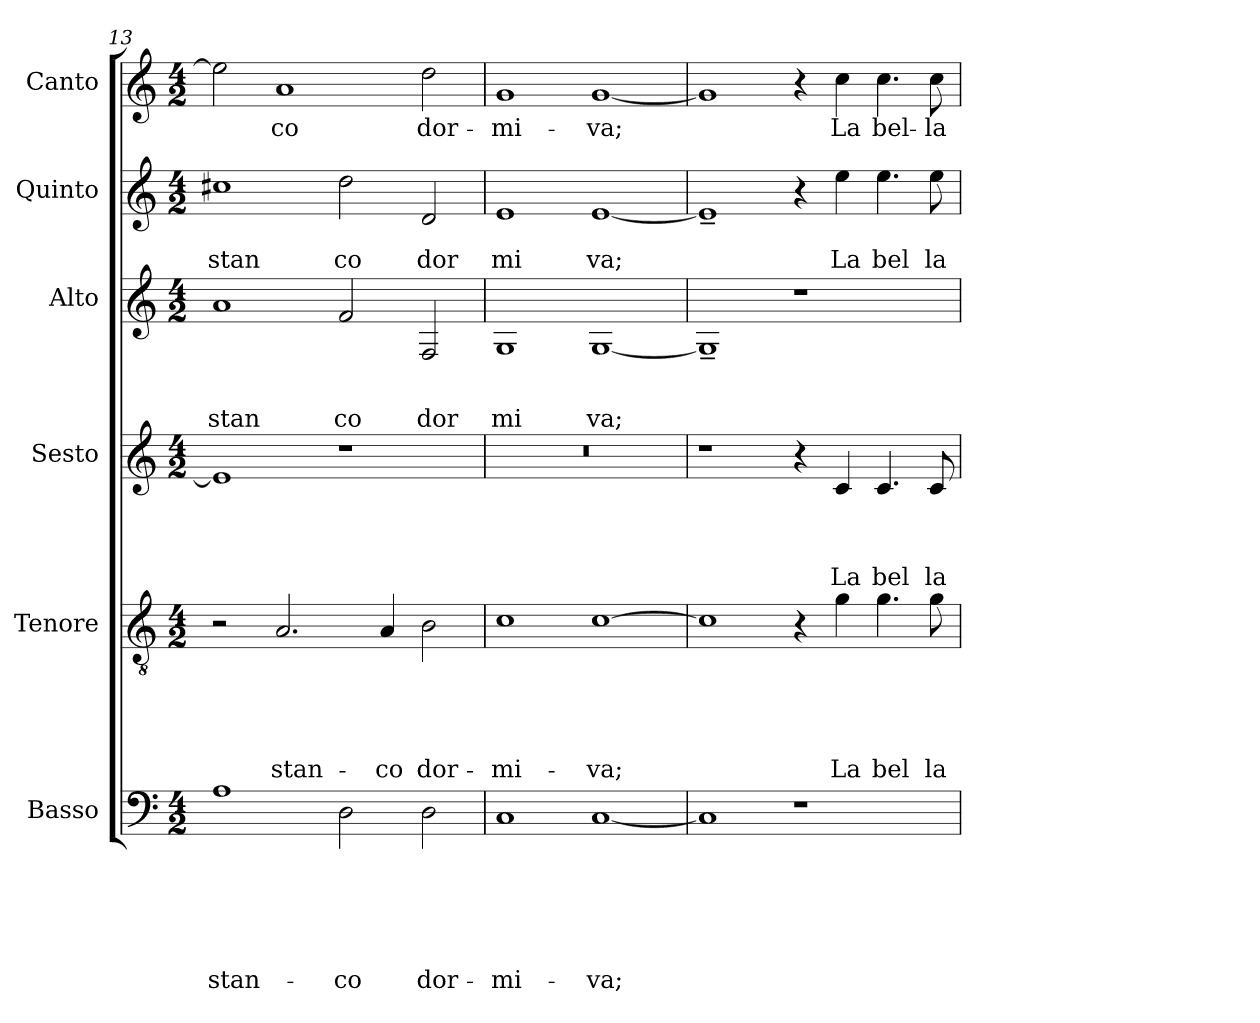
**kern	**text	**text	**text	**text	**text	**text	**kern	**text	**text	**text	**text	**text	**kern	**text	**text	**text	**text	**kern	**text	**text	**text	**kern	**text	**text	**kern	**text
*part6	*part6	*part6	*part6	*part6	*part6	*part6	*part5	*part5	*part5	*part5	*part5	*part5	*part4	*part4	*part4	*part4	*part4	*part3	*part3	*part3	*part3	*part2	*part2	*part2	*part1	*part1
*staff6	*staff6	*staff6	*staff6	*staff6	*staff6	*staff6	*staff5	*staff5	*staff5	*staff5	*staff5	*staff5	*staff4	*staff4	*staff4	*staff4	*staff4	*staff3	*staff3	*staff3	*staff3	*staff2	*staff2	*staff2	*staff1	*staff1
*I"Basso	*	*	*	*	*	*	*I"Tenore	*	*	*	*	*	*I"Sesto	*	*	*	*	*I"Alto	*	*	*	*I"Quinto	*	*	*I"Canto	*
*I'Basso	*	*	*	*	*	*	*I'Tenore	*	*	*	*	*	*I'Sesto	*	*	*	*	*I'Alto	*	*	*	*I'Quinto	*	*	*I'Canto	*
*clefF4	*	*	*	*	*	*	*clefGv2	*	*	*	*	*	*clefG2	*	*	*	*	*clefG2	*	*	*	*clefG2	*	*	*clefG2	*
*k[]	*	*	*	*	*	*	*k[]	*	*	*	*	*	*k[]	*	*	*	*	*k[]	*	*	*	*k[]	*	*	*k[]	*
*C:	*	*	*	*	*	*	*C:	*	*	*	*	*	*C:	*	*	*	*	*C:	*	*	*	*C:	*	*	*C:	*
*M4/2	*	*	*	*	*	*	*M4/2	*	*	*	*	*	*M4/2	*	*	*	*	*M4/2	*	*	*	*M4/2	*	*	*M4/2	*
=13	=13	=13	=13	=13	=13	=13	=13	=13	=13	=13	=13	=13	=13	=13	=13	=13	=13	=13	=13	=13	=13	=13	=13	=13	=13	=13
!	!	!	!	!	!	!LO:LY:b	!	!	!	!	!	!	!	!	!	!	!	!	!	!	!LO:LY:b	!	!	!LO:LY:b	!	!
1A	.	.	.	.	.	stan-	2r	.	.	.	.	.	1e]	.	.	.	.	1a	.	.	stan	1cc#X	.	stan	2ee\]	.
!	!	!	!	!	!	!	!	!	!	!	!	!LO:LY:b	!	!	!	!	!	!	!	!	!	!	!	!	!	!LO:LY:b
.	.	.	.	.	.	.	2.A/	.	.	.	.	stan-	.	.	.	.	.	.	.	.	.	.	.	.	1a	-co
!	!	!	!	!	!	!LO:LY:b	!	!	!	!	!	!	!	!	!	!	!	!	!	!	!LO:LY:b	!	!	!LO:LY:b	!	!
2D\	.	.	.	.	.	-co	.	.	.	.	.	.	1r	.	.	.	.	2f/	.	.	co	2dd\	.	co	.	.
!	!	!	!	!	!	!	!	!	!	!	!	!LO:LY:b	!	!	!	!	!	!	!	!	!	!	!	!	!	!
.	.	.	.	.	.	.	4A/	.	.	.	.	-co	.	.	.	.	.	.	.	.	.	.	.	.	.	.
!	!	!	!	!	!	!LO:LY:b	!	!	!	!	!	!LO:LY:b	!	!	!	!	!	!	!	!	!LO:LY:b	!	!	!LO:LY:b	!	!LO:LY:b
2D\	.	.	.	.	.	dor-	2B\	.	.	.	.	dor-	.	.	.	.	.	2F/	.	.	dor	2d/	.	dor	2dd\	dor-
=14	=14	=14	=14	=14	=14	=14	=14	=14	=14	=14	=14	=14	=14	=14	=14	=14	=14	=14	=14	=14	=14	=14	=14	=14	=14	=14
!	!	!	!	!	!	!LO:LY:b	!	!	!	!	!	!LO:LY:b	!	!	!	!	!	!	!	!	!LO:LY:b	!	!	!LO:LY:b	!	!LO:LY:b
1C	.	.	.	.	.	-mi-	1c	.	.	.	.	-mi-	0r	.	.	.	.	1G	.	.	mi	1e	.	mi	1g	-mi-
!	!	!	!	!	!	!LO:LY:b	!	!	!	!	!	!LO:LY:b	!	!	!	!	!	!	!	!	!LO:LY:b	!	!	!LO:LY:b	!	!LO:LY:b
[<1C	.	.	.	.	.	-va;	[<1c	.	.	.	.	-va;	.	.	.	.	.	[<1G	.	.	va;	[<1e	.	va;	[<1g	-va;
!!LO:LB:g=z
=15	=15	=15	=15	=15	=15	=15	=15	=15	=15	=15	=15	=15	=15	=15	=15	=15	=15	=15	=15	=15	=15	=15	=15	=15	=15	=15
1C]	.	.	.	.	.	.	1c]	.	.	.	.	.	1r	.	.	.	.	1G~<]	.	.	.	1e~<]	.	.	1g]	.
1r	.	.	.	.	.	.	4r	.	.	.	.	.	4r	.	.	.	.	1r	.	.	.	4r	.	.	4r	.
!	!	!	!	!	!	!	!	!	!	!	!	!LO:LY:b	!	!	!	!	!LO:LY:b	!	!	!	!	!	!	!LO:LY:b	!	!LO:LY:b
.	.	.	.	.	.	.	4g\	.	.	.	.	La	4c/	.	.	.	La	.	.	.	.	4ee\	.	La	4cc\	La
!	!	!	!	!	!	!	!	!	!	!	!	!LO:LY:b	!	!	!	!	!LO:LY:b	!	!	!	!	!	!	!LO:LY:b	!	!LO:LY:b
.	.	.	.	.	.	.	4.g\	.	.	.	.	bel	4.c/	.	.	.	bel	.	.	.	.	4.ee\	.	bel	4.cc\	bel-
!	!	!	!	!	!	!	!	!	!	!	!	!LO:LY:b	!	!	!	!	!LO:LY:b	!	!	!	!	!	!	!LO:LY:b	!	!LO:LY:b
.	.	.	.	.	.	.	8g\	.	.	.	.	la	8c/	.	.	.	la	.	.	.	.	8ee\	.	la	8cc\	-la
=	=	=	=	=	=	=	=	=	=	=	=	=	=	=	=	=	=	=	=	=	=	=	=	=	=	=
*-	*-	*-	*-	*-	*-	*-	*-	*-	*-	*-	*-	*-	*-	*-	*-	*-	*-	*-	*-	*-	*-	*-	*-	*-	*-	*-
